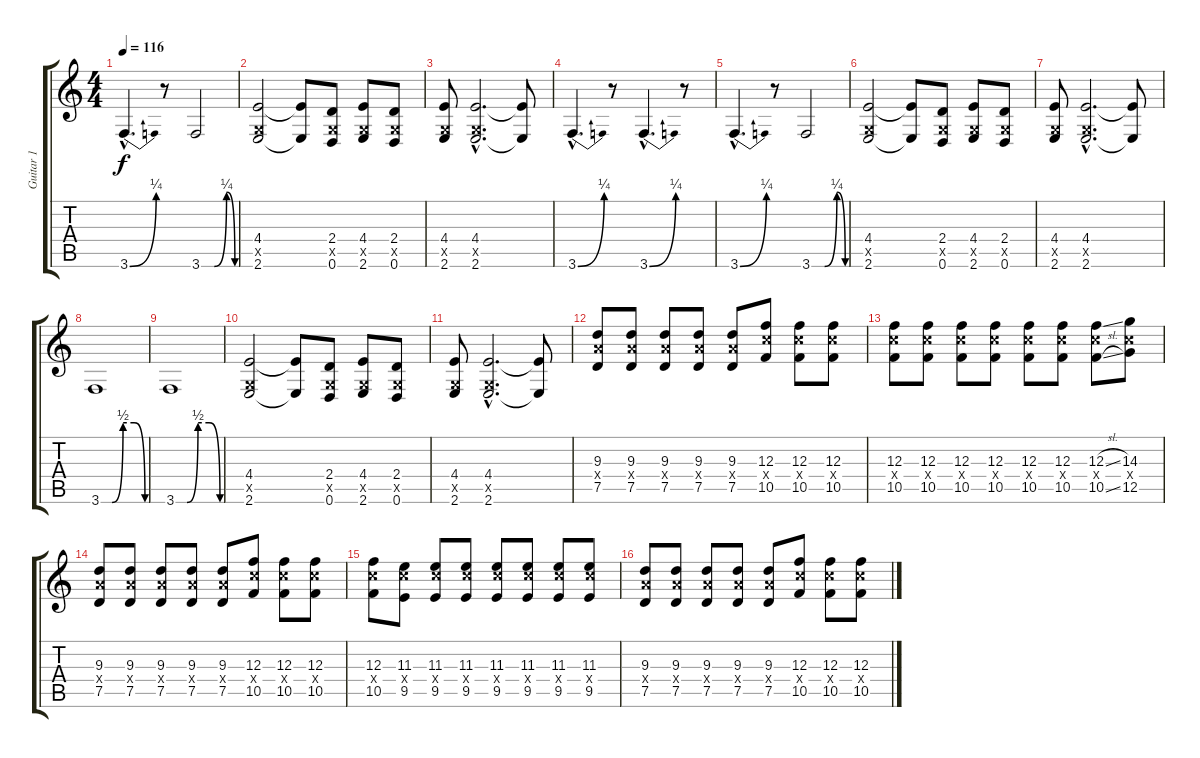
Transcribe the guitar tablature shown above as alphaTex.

\track ("Guitar 1" "Guitar 1") {instrument distortionguitar}
\staff {score tabs}
\tuning (D4 A3 F3 C3 G2 D2) {hide}
\ts (4 4)
\tempo 116
\clef g2
\ks c
3.6{be (bend 0 0 60 1) hac}.4{d dy f} r.8 3.6{be (custom 0 0 23 0 45 1 60 0)}.2 |
(4.4 0.5{x} 2.6).2 (4.4{t} 2.6{t}).8 (2.4 0.5{x} 0.6).8 (4.4 0.5{x} 2.6).8 (2.4 0.5{x} 0.6).8 |
(4.4 0.5{x} 2.6).8 (4.4{hac} 0.5{hac x} 2.6{hac}).2{d} (4.4{t} 2.6{t}).8 |
3.6{be (bend 0 0 60 1) hac}.4{d} r.8 3.6{be (bend 0 0 60 1) hac}.4{d} r.8 |
3.6{be (bend 0 0 60 1) hac}.4{d} r.8 3.6{be (custom 0 0 23 0 45 1 60 0)}.2 |
(4.4 0.5{x} 2.6).2 (4.4{t} 2.6{t}).8 (2.4 0.5{x} 0.6).8 (4.4 0.5{x} 2.6).8 (2.4 0.5{x} 0.6).8 |
(4.4 0.5{x} 2.6).8 (4.4{hac} 0.5{hac x} 2.6{hac}).2{d} (4.4{t} 2.6{t}).8 |
3.6{be (custom 0 0 15 0 30 2 45 2 60 0)}.1 |
3.6{be (custom 0 0 15 0 30 2 45 2 60 0)}.1 |
(4.4 0.5{x} 2.6).2 (4.4{t} 2.6{t}).8 (2.4 0.5{x} 0.6).8 (4.4 0.5{x} 2.6).8 (2.4 0.5{x} 0.6).8 |
(4.4 0.5{x} 2.6).8 (4.4{hac} 0.5{hac x} 2.6{hac}).2{d} (4.4{t} 2.6{t}).8 |
(9.3 9.4{x} 7.5).8 (9.3 9.4{x} 7.5).8 (9.3 9.4{x} 7.5).8 (9.3 9.4{x} 7.5).8 (9.3 9.4{x} 7.5).8 (12.3 12.4{x} 10.5).8 (12.3 12.4{x} 10.5).8 (12.3 12.4{x} 10.5).8 |
(12.3 12.4{x} 10.5).8 (12.3 12.4{x} 10.5).8 (12.3 12.4{x} 10.5).8 (12.3 12.4{x} 10.5).8 (12.3 12.4{x} 10.5).8 (12.3 12.4{x} 10.5).8 (12.3{sl} 12.4{x} 10.5{sl}).8 (14.3 12.4{x} 12.5).8 |
(9.3 9.4{x} 7.5).8 (9.3 9.4{x} 7.5).8 (9.3 9.4{x} 7.5).8 (9.3 9.4{x} 7.5).8 (9.3 9.4{x} 7.5).8 (12.3 12.4{x} 10.5).8 (12.3 12.4{x} 10.5).8 (12.3 12.4{x} 10.5).8 |
(12.3 12.4{x} 10.5).8 (11.3 12.4{x} 9.5).8 (11.3 12.4{x} 9.5).8 (11.3 12.4{x} 9.5).8 (11.3 12.4{x} 9.5).8 (11.3 12.4{x} 9.5).8 (11.3 12.4{x} 9.5).8 (11.3 12.4{x} 9.5).8 |
(9.3 9.4{x} 7.5).8 (9.3 9.4{x} 7.5).8 (9.3 9.4{x} 7.5).8 (9.3 9.4{x} 7.5).8 (9.3 9.4{x} 7.5).8 (12.3 12.4{x} 10.5).8 (12.3 12.4{x} 10.5).8 (12.3 12.4{x} 10.5).8
